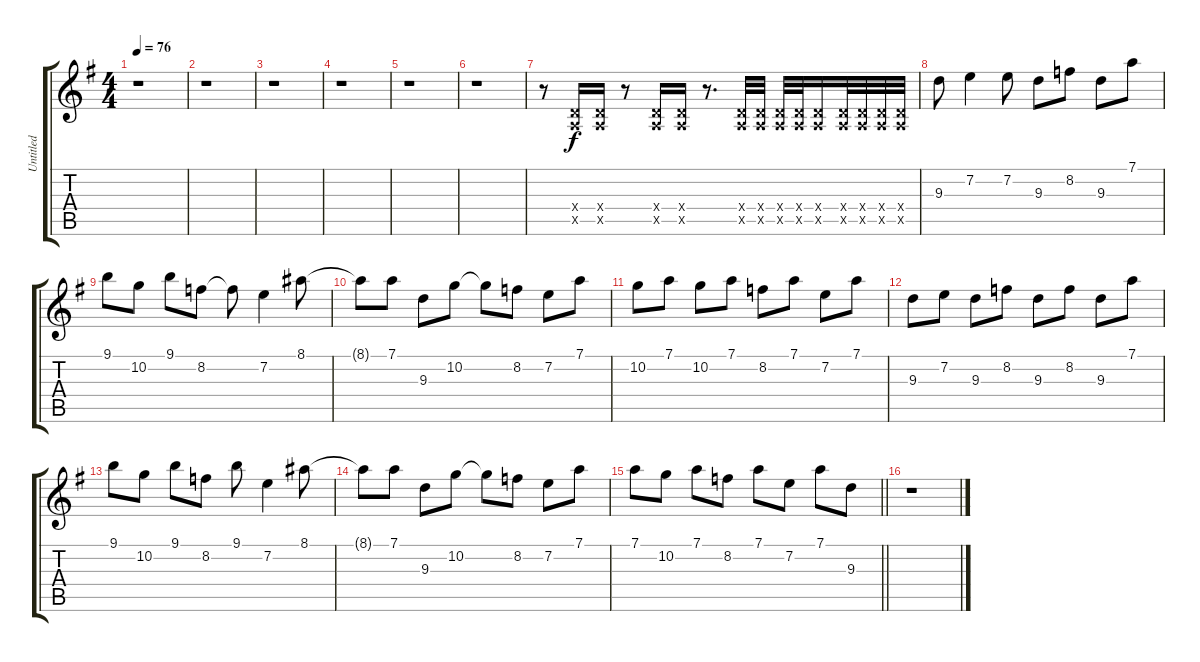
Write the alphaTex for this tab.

\track ("Untitled" "Untitled") {instrument distortionguitar}
\staff {score tabs}
\tuning (D4 A3 F3 C3 G2 D2) {hide}
\ts (4 4)
\tempo 76
\clef g2
\ks g
r.1{dy f} |
r.1 |
r.1 |
r.1 |
r.1 |
r.1 |
r.8 (2.4{x} 2.5{x}).16 (2.4{x} 2.5{x}).16 r.8 (2.4{x} 2.5{x}).16 (2.4{x} 2.5{x}).16 r.8{d} (2.4{x} 2.5{x}).32 (2.4{x} 2.5{x}).32 (2.4{x} 2.5{x}).32 (2.4{x} 2.5{x}).32 (2.4{x} 2.5{x}).16 (2.4{x} 2.5{x}).32 (2.4{x} 2.5{x}).32 (2.4{x} 2.5{x}).32 (2.4{x} 2.5{x}).32 |
9.3.8 7.2.4 7.2.8 9.3.8 8.2.8 9.3.8 7.1.8 |
9.1.8 10.2.8 9.1.8 8.2.8 8.2{t}.8 7.2.4 8.1.8 |
8.1{t}.8 7.1.8 9.3.8 10.2.8 10.2{t}.8 8.2.8 7.2.8 7.1.8 |
10.2.8 7.1.8 10.2.8 7.1.8 8.2.8 7.1.8 7.2.8 7.1.8 |
9.3.8 7.2.8 9.3.8 8.2.8 9.3.8 8.2.8 9.3.8 7.1.8 |
9.1.8 10.2.8 9.1.8 8.2.8 9.1.8 7.2.4 8.1.8 |
8.1{t}.8 7.1.8 9.3.8 10.2.8 10.2{t}.8 8.2.8 7.2.8 7.1.8 |
\barLineRight lightlight
7.1.8 10.2.8 7.1.8 8.2.8 7.1.8 7.2.8 7.1.8 9.3.8 |
\section ("" " ")
r.1
